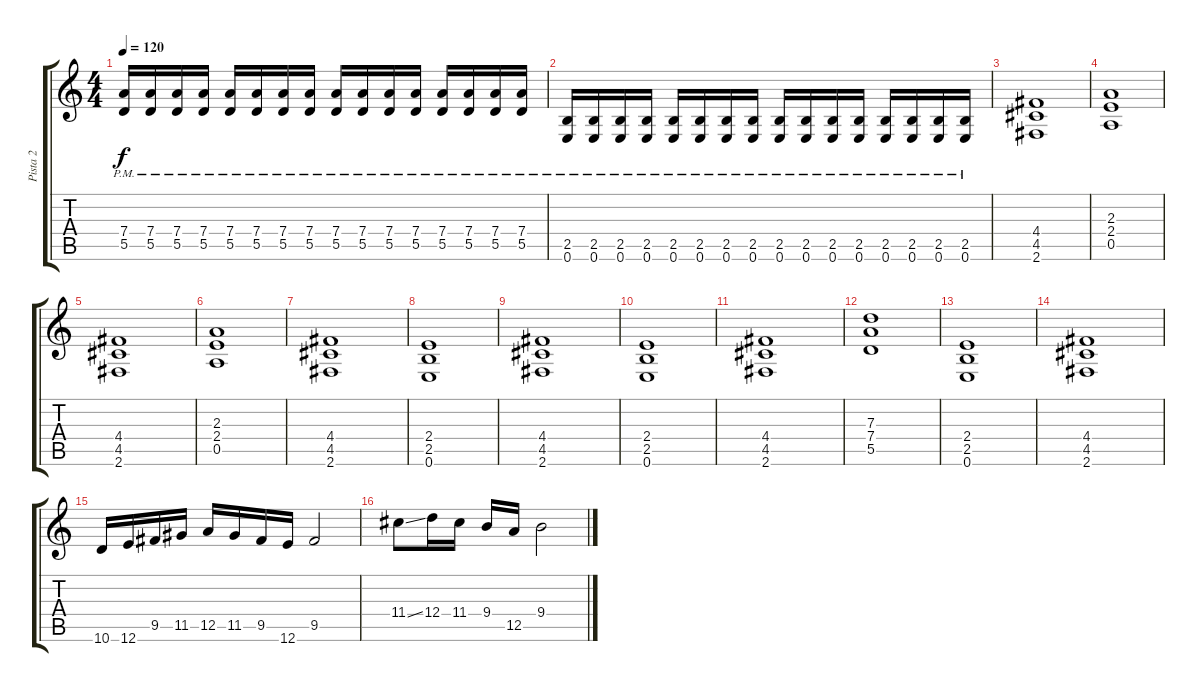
\track ("Pista 2" "Pista 2") {instrument distortionguitar}
\staff {score tabs}
\tuning (E4 B3 G3 D3 A2 E2) {hide}
\ts (4 4)
\tempo 120
\clef g2
\ks c
(7.4{pm} 5.5{pm}).16{dy f} (7.4{pm} 5.5{pm}).16 (7.4{pm} 5.5{pm}).16 (7.4{pm} 5.5{pm}).16 (7.4{pm} 5.5{pm}).16 (7.4{pm} 5.5{pm}).16 (7.4{pm} 5.5{pm}).16 (7.4{pm} 5.5{pm}).16 (7.4{pm} 5.5{pm}).16 (7.4{pm} 5.5{pm}).16 (7.4{pm} 5.5{pm}).16 (7.4{pm} 5.5{pm}).16 (7.4{pm} 5.5{pm}).16 (7.4{pm} 5.5{pm}).16 (7.4{pm} 5.5{pm}).16 (7.4{pm} 5.5{pm}).16 |
(2.5{pm} 0.6{pm}).16 (2.5{pm} 0.6{pm}).16 (2.5{pm} 0.6{pm}).16 (2.5{pm} 0.6{pm}).16 (2.5{pm} 0.6{pm}).16 (2.5{pm} 0.6{pm}).16 (2.5{pm} 0.6{pm}).16 (2.5{pm} 0.6{pm}).16 (2.5{pm} 0.6{pm}).16 (2.5{pm} 0.6{pm}).16 (2.5{pm} 0.6{pm}).16 (2.5{pm} 0.6{pm}).16 (2.5{pm} 0.6{pm}).16 (2.5{pm} 0.6{pm}).16 (2.5{pm} 0.6{pm}).16 (2.5{pm} 0.6{pm}).16 |
(4.4 4.5 2.6).1 |
(2.3 2.4 0.5).1 |
(4.4 4.5 2.6).1 |
(2.3 2.4 0.5).1 |
(4.4 4.5 2.6).1 |
(2.4 2.5 0.6).1 |
(4.4 4.5 2.6).1 |
(2.4 2.5 0.6).1 |
(4.4 4.5 2.6).1 |
(7.3 7.4 5.5).1 |
(2.4 2.5 0.6).1 |
(4.4 4.5 2.6).1 |
10.6.16 12.6.16 9.5.16 11.5.16 12.5.16 11.5.16 9.5.16 12.6.16 9.5.2 |
11.4{ss}.8 12.4.16 11.4.16 9.4.16 12.5.16 9.4.2
